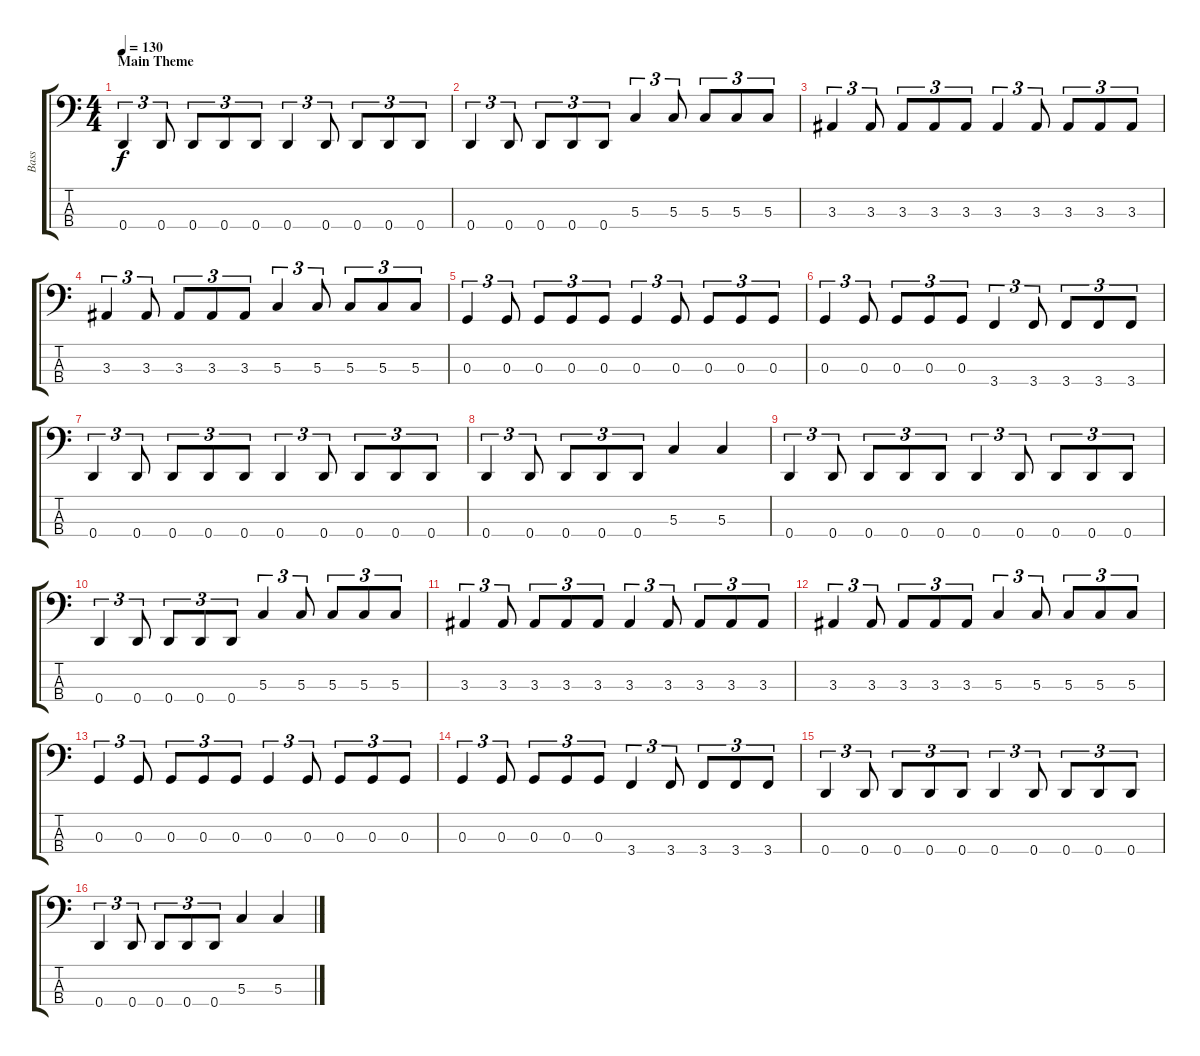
\track ("Bass" "Bass") {instrument electricbassfinger}
\staff {score tabs}
\tuning (F2 C2 G1 D1) {hide}
\ts (4 4)
\section ("" "Main Theme")
\tempo 130
\clef f4
\ks c
0.4.4{tu (3 2) dy f instrument electricbassfinger} 0.4.8{tu (3 2)} 0.4.8{tu (3 2)} 0.4.8{tu (3 2)} 0.4.8{tu (3 2)} 0.4.4{tu (3 2)} 0.4.8{tu (3 2)} 0.4.8{tu (3 2)} 0.4.8{tu (3 2)} 0.4.8{tu (3 2)} |
0.4.4{tu (3 2)} 0.4.8{tu (3 2)} 0.4.8{tu (3 2)} 0.4.8{tu (3 2)} 0.4.8{tu (3 2)} 5.3.4{tu (3 2)} 5.3.8{tu (3 2)} 5.3.8{tu (3 2)} 5.3.8{tu (3 2)} 5.3.8{tu (3 2)} |
3.3.4{tu (3 2)} 3.3.8{tu (3 2)} 3.3.8{tu (3 2)} 3.3.8{tu (3 2)} 3.3.8{tu (3 2)} 3.3.4{tu (3 2)} 3.3.8{tu (3 2)} 3.3.8{tu (3 2)} 3.3.8{tu (3 2)} 3.3.8{tu (3 2)} |
3.3.4{tu (3 2)} 3.3.8{tu (3 2)} 3.3.8{tu (3 2)} 3.3.8{tu (3 2)} 3.3.8{tu (3 2)} 5.3.4{tu (3 2)} 5.3.8{tu (3 2)} 5.3.8{tu (3 2)} 5.3.8{tu (3 2)} 5.3.8{tu (3 2)} |
0.3.4{tu (3 2)} 0.3.8{tu (3 2)} 0.3.8{tu (3 2)} 0.3.8{tu (3 2)} 0.3.8{tu (3 2)} 0.3.4{tu (3 2)} 0.3.8{tu (3 2)} 0.3.8{tu (3 2)} 0.3.8{tu (3 2)} 0.3.8{tu (3 2)} |
0.3.4{tu (3 2)} 0.3.8{tu (3 2)} 0.3.8{tu (3 2)} 0.3.8{tu (3 2)} 0.3.8{tu (3 2)} 3.4.4{tu (3 2)} 3.4.8{tu (3 2)} 3.4.8{tu (3 2)} 3.4.8{tu (3 2)} 3.4.8{tu (3 2)} |
0.4.4{tu (3 2)} 0.4.8{tu (3 2)} 0.4.8{tu (3 2)} 0.4.8{tu (3 2)} 0.4.8{tu (3 2)} 0.4.4{tu (3 2)} 0.4.8{tu (3 2)} 0.4.8{tu (3 2)} 0.4.8{tu (3 2)} 0.4.8{tu (3 2)} |
0.4.4{tu (3 2)} 0.4.8{tu (3 2)} 0.4.8{tu (3 2)} 0.4.8{tu (3 2)} 0.4.8{tu (3 2)} 5.3.4 5.3.4 |
0.4.4{tu (3 2)} 0.4.8{tu (3 2)} 0.4.8{tu (3 2)} 0.4.8{tu (3 2)} 0.4.8{tu (3 2)} 0.4.4{tu (3 2)} 0.4.8{tu (3 2)} 0.4.8{tu (3 2)} 0.4.8{tu (3 2)} 0.4.8{tu (3 2)} |
0.4.4{tu (3 2)} 0.4.8{tu (3 2)} 0.4.8{tu (3 2)} 0.4.8{tu (3 2)} 0.4.8{tu (3 2)} 5.3.4{tu (3 2)} 5.3.8{tu (3 2)} 5.3.8{tu (3 2)} 5.3.8{tu (3 2)} 5.3.8{tu (3 2)} |
3.3.4{tu (3 2)} 3.3.8{tu (3 2)} 3.3.8{tu (3 2)} 3.3.8{tu (3 2)} 3.3.8{tu (3 2)} 3.3.4{tu (3 2)} 3.3.8{tu (3 2)} 3.3.8{tu (3 2)} 3.3.8{tu (3 2)} 3.3.8{tu (3 2)} |
3.3.4{tu (3 2)} 3.3.8{tu (3 2)} 3.3.8{tu (3 2)} 3.3.8{tu (3 2)} 3.3.8{tu (3 2)} 5.3.4{tu (3 2)} 5.3.8{tu (3 2)} 5.3.8{tu (3 2)} 5.3.8{tu (3 2)} 5.3.8{tu (3 2)} |
0.3.4{tu (3 2)} 0.3.8{tu (3 2)} 0.3.8{tu (3 2)} 0.3.8{tu (3 2)} 0.3.8{tu (3 2)} 0.3.4{tu (3 2)} 0.3.8{tu (3 2)} 0.3.8{tu (3 2)} 0.3.8{tu (3 2)} 0.3.8{tu (3 2)} |
0.3.4{tu (3 2)} 0.3.8{tu (3 2)} 0.3.8{tu (3 2)} 0.3.8{tu (3 2)} 0.3.8{tu (3 2)} 3.4.4{tu (3 2)} 3.4.8{tu (3 2)} 3.4.8{tu (3 2)} 3.4.8{tu (3 2)} 3.4.8{tu (3 2)} |
0.4.4{tu (3 2)} 0.4.8{tu (3 2)} 0.4.8{tu (3 2)} 0.4.8{tu (3 2)} 0.4.8{tu (3 2)} 0.4.4{tu (3 2)} 0.4.8{tu (3 2)} 0.4.8{tu (3 2)} 0.4.8{tu (3 2)} 0.4.8{tu (3 2)} |
0.4.4{tu (3 2)} 0.4.8{tu (3 2)} 0.4.8{tu (3 2)} 0.4.8{tu (3 2)} 0.4.8{tu (3 2)} 5.3.4 5.3.4
